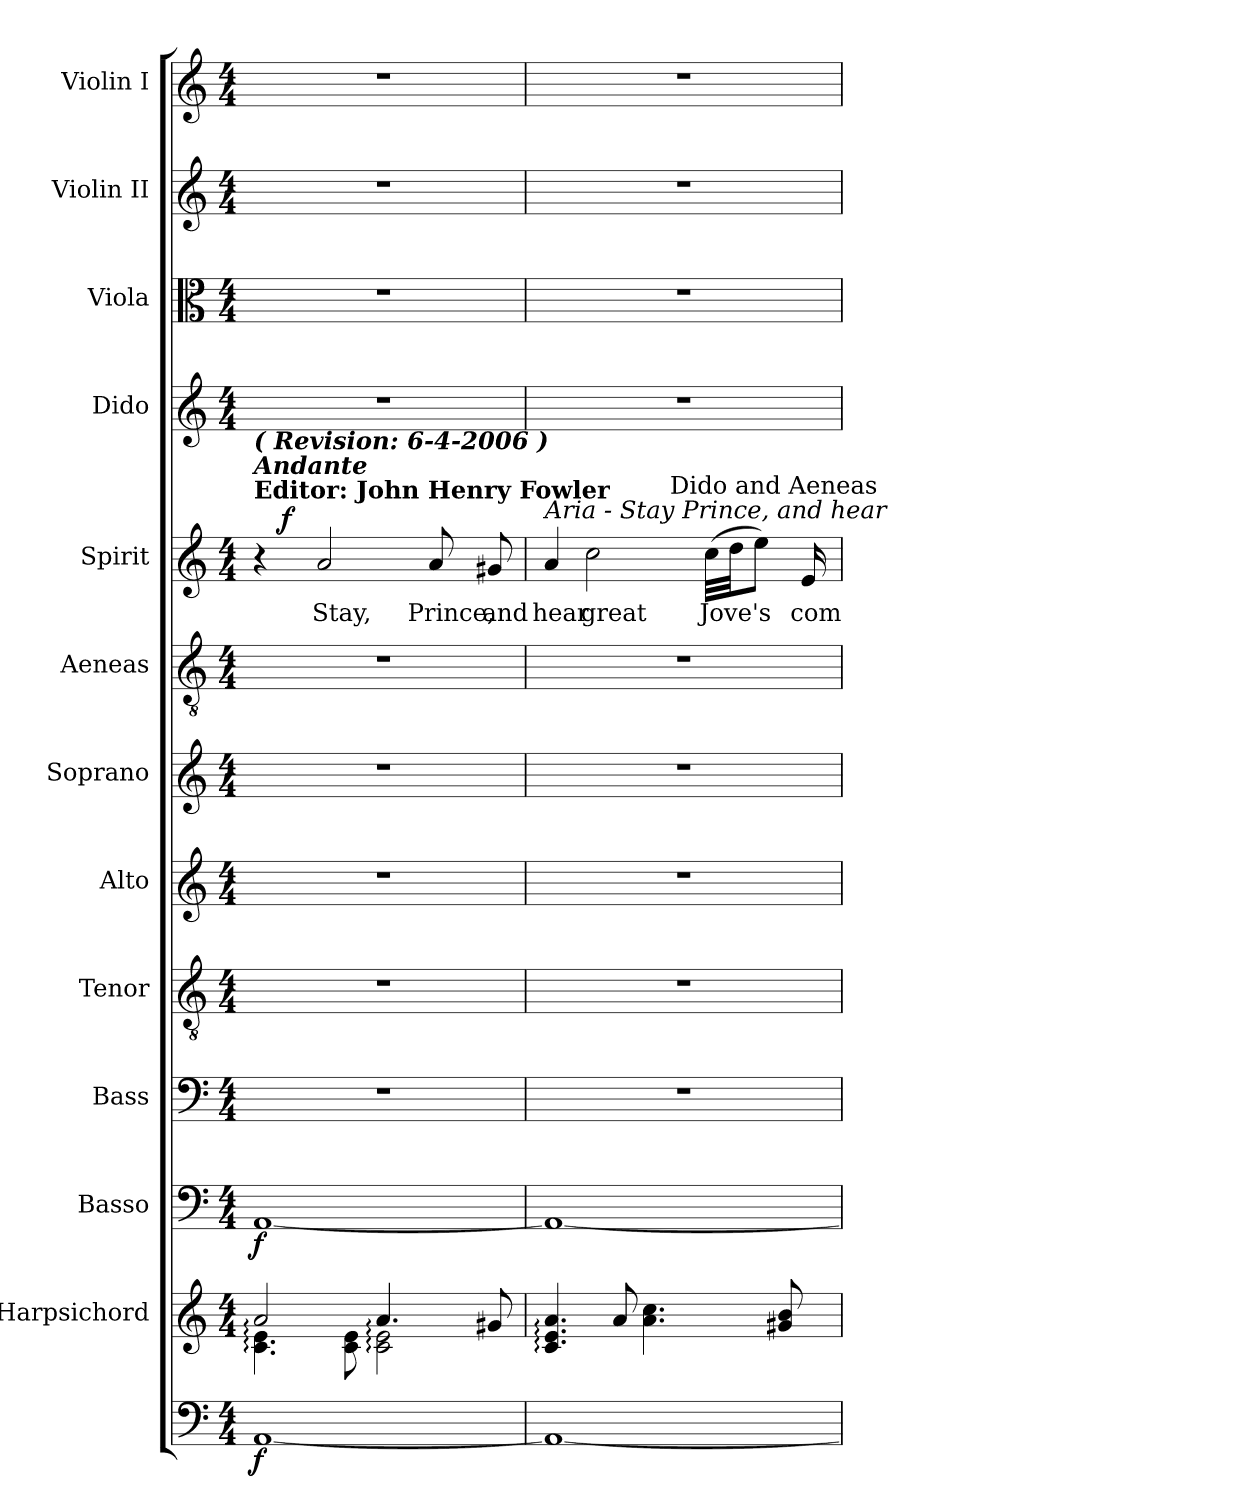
**kern	**dynam	**kern	**kern	**dynam	**kern	**kern	**kern	**kern	**kern	**kern	**text	**dynam	**kern	**kern	**kern	**kern
*part13	*part13	*part12	*part11	*part11	*part10	*part9	*part8	*part7	*part6	*part5	*part5	*part5	*part4	*part3	*part2	*part1
*staff13	*staff13	*staff12	*staff11	*staff11	*staff10	*staff9	*staff8	*staff7	*staff6	*staff5	*staff5	*staff5	*staff4	*staff3	*staff2	*staff1
*	*	*I"Harpsichord	*I"Basso	*	*I"Bass	*I"Tenor	*I"Alto	*I"Soprano	*I"Aeneas	*I"Spirit	*	*	*I"Dido	*I"Viola	*I"Violin II	*I"Violin I
*	*	*I'Harps.	*I'Basso	*	*I'B.	*I'T.	*I'A.	*I'S.	*I'Aeneas	*I'Spirit	*	*	*	*I'Vla.	*I'Vln. II	*I'Vln. I
!!LO:PB:g=z
*clefF4	*	*clefG2	*clefF4	*	*clefF4	*clefGv2	*clefG2	*clefG2	*clefGv2	*clefG2	*	*	*clefG2	*clefC3	*clefG2	*clefG2
*	*	*	*	*	*	*ITrd7c12	*	*	*	*	*	*	*	*	*	*
*k[]	*	*k[]	*k[]	*	*k[]	*k[]	*k[]	*k[]	*k[]	*k[]	*	*	*k[]	*k[]	*k[]	*k[]
*C:	*	*C:	*C:	*	*C:	*C:	*C:	*C:	*C:	*C:	*	*	*C:	*C:	*C:	*C:
*M4/4	*	*M4/4	*M4/4	*	*M4/4	*M4/4	*M4/4	*M4/4	*M4/4	*M4/4	*	*	*M4/4	*M4/4	*M4/4	*M4/4
*MM80	*	*MM80	*MM80	*	*MM80	*MM80	*MM80	*MM80	*MM80	*MM80	*	*	*MM80	*MM80	*MM80	*MM80
=1	=1	=1	=1	=1	=1	=1	=1	=1	=1	=1	=1	=1	=1	=1	=1	=1
*	*	*^	*	*	*	*	*	*	*	*^	*	*	*	*	*	*
!	!	!	!	!	!	!	!	!	!	!	!LO:TX:a:B:t=Editor&colon; John Henry Fowler	!	!	!	!	!	!	!
!	!	!	!	!	!	!	!	!	!	!	!LO:TX:a:Bi:t=Andante	!	!	!	!	!	!	!
!	!	!	!	!	!	!	!	!	!	!	!LO:TX:a:Bi:t=( Revision&colon;  6-4-2006 )	!	!	!	!	!	!	!
[1AAi	f	2a:i/	4.ci\: 4.ei:	[1AAi	f	1r	1r	1r	1r	1r	4r	32ryy	.	.	1r	1r	1r	1r
.	.	.	.	.	.	.	.	.	.	.	.	64ryy	.	.	.	.	.	.
.	.	.	.	.	.	.	.	.	.	.	.	128ryy	.	.	.	.	.	.
.	.	.	.	.	.	.	.	.	.	.	.	256ryy	.	.	.	.	.	.
.	.	.	.	.	.	.	.	.	.	.	.	1024ryy	.	.	.	.	.	.
.	.	.	.	.	.	.	.	.	.	.	.	2ryy	.	f	.	.	.	.
!	!	!	!	!	!	!	!	!	!	!	!	!	!LO:LY:b:color=#000000	!	!	!	!	!
.	.	.	.	.	.	.	.	.	.	.	2ai/	.	Stay,	.	.	.	.	.
.	.	.	8ci\ 8ei	.	.	.	.	.	.	.	.	.	.	.	.	.	.	.
.	.	4.a:i/	2ci\: 2ei:	.	.	.	.	.	.	.	.	.	.	.	.	.	.	.
.	.	.	.	.	.	.	.	.	.	.	.	4ryy	.	.	.	.	.	.
!	!	!	!	!	!	!	!	!	!	!	!	!	!LO:LY:b:color=#000000	!	!	!	!	!
.	.	.	.	.	.	.	.	.	.	.	8ai/	.	Prince,	.	.	.	.	.
.	.	.	.	.	.	.	.	.	.	.	.	8ryy	.	.	.	.	.	.
!	!	!	!	!	!	!	!	!	!	!	!	!	!LO:LY:b:color=#000000	!	!	!	!	!
.	.	8g#Xi/	.	.	.	.	.	.	.	.	8g#Xi/	.	and	.	.	.	.	.
.	.	.	.	.	.	.	.	.	.	.	.	16ryy	.	.	.	.	.	.
.	.	.	.	.	.	.	.	.	.	.	.	512.ryy	.	.	.	.	.	.
*	*	*v	*v	*	*	*	*	*	*	*	*	*	*	*	*	*	*	*
=2	=2	=2	=2	=2	=2	=2	=2	=2	=2	=2	=2	=2	=2	=2	=2	=2	=2
*	*	*^	*	*	*	*	*	*	*	*	*	*	*	*	*	*	*
!	!	!	!	!	!	!	!	!	!	!	!LO:TX:a:i:t=Aria - Stay Prince, and hear	!	!	!	!	!	!	!
!	!	!	!	!	!	!	!	!	!	!	!	!	!LO:LY:b:color=#000000	!	!	!	!	!
*	*	*v	*v	*	*	*	*	*	*	*	*	*	*	*	*	*	*	*
1AAi_	.	4.ci/: 4.ei: 4.ai:	1AAi_	.	1r	1r	1r	1r	1r	4ai/	2ryy	hear	.	1r	1r	1r	1r
!	!	!	!	!	!	!	!	!	!	!	!	!LO:LY:b:color=#000000	!	!	!	!	!
.	.	.	.	.	.	.	.	.	.	2cci\	.	great	.	.	.	.	.
.	.	8ai/	.	.	.	.	.	.	.	.	.	.	.	.	.	.	.
.	.	4.ai\ 4.cci	.	.	.	.	.	.	.	.	8ryy	.	.	.	.	.	.
!	!	!	!	!	!	!	!	!	!	!	!LO:TX:a:t=Dido and Aeneas	!	!	!	!	!	!
.	.	.	.	.	.	.	.	.	.	.	4.ryy	.	.	.	.	.	.
!	!	!	!	!	!	!	!	!	!	!	!	!LO:LY:b:color=#000000	!	!	!	!	!
.	.	.	.	.	.	.	.	.	.	(32cci\LLL	.	Jove's	.	.	.	.	.
.	.	.	.	.	.	.	.	.	.	32ddi\JJ	.	.	.	.	.	.	.
.	.	.	.	.	.	.	.	.	.	8eei\J)	.	.	.	.	.	.	.
.	.	8g#Xi/ 8bi	.	.	.	.	.	.	.	.	.	.	.	.	.	.	.
!	!	!	!	!	!	!	!	!	!	!	!	!LO:LY:b:color=#000000	!	!	!	!	!
.	.	.	.	.	.	.	.	.	.	16ei/	.	com-	.	.	.	.	.
*	*	*	*	*	*	*	*	*	*	*v	*v	*	*	*	*	*	*
=	=	=	=	=	=	=	=	=	=	=	=	=	=	=	=	=
*-	*-	*-	*-	*-	*-	*-	*-	*-	*-	*-	*-	*-	*-	*-	*-	*-
